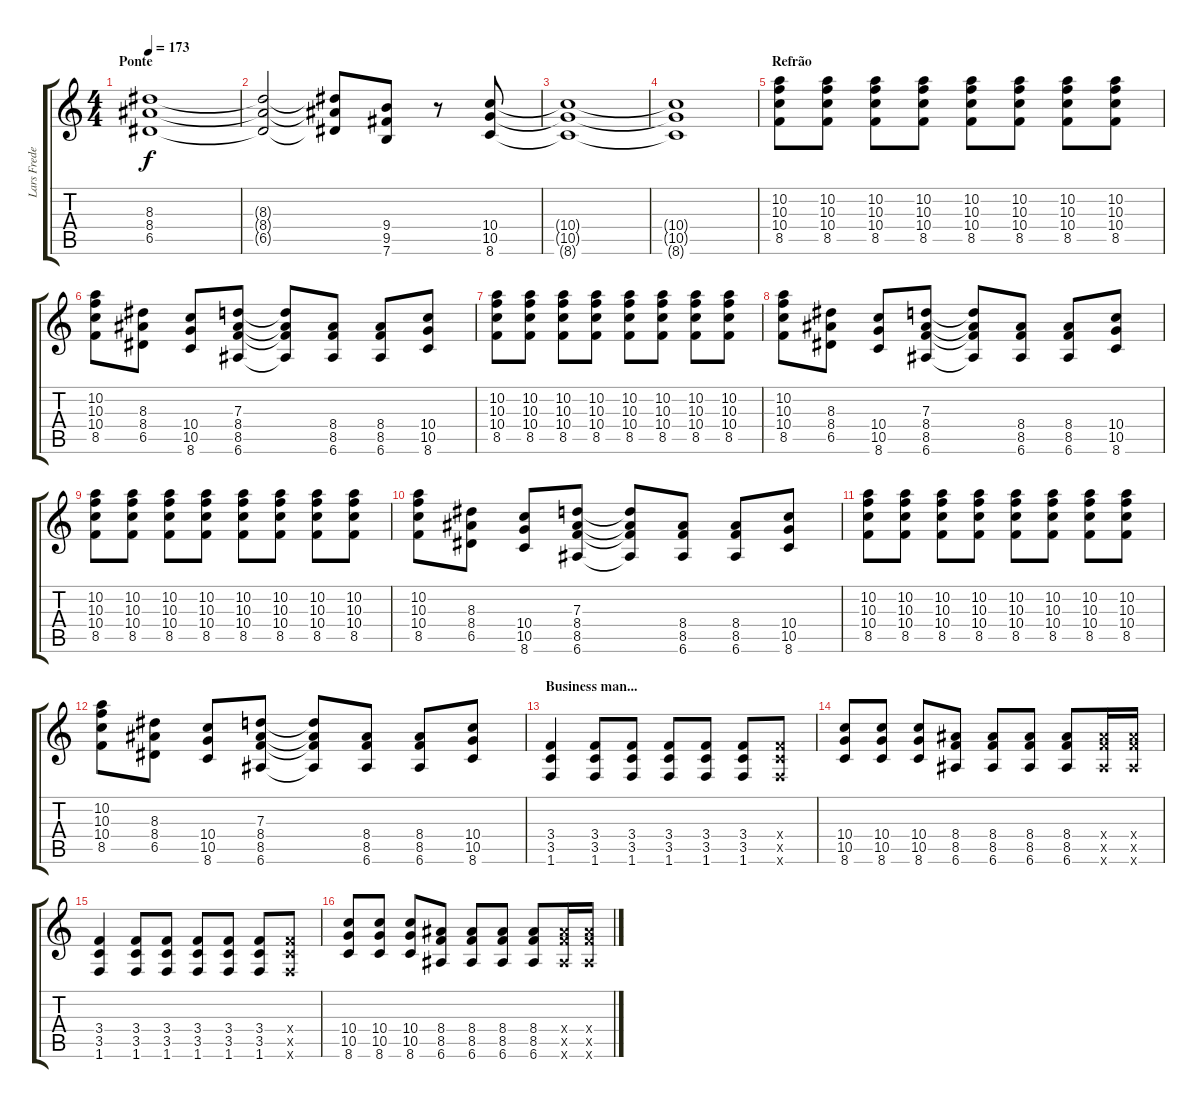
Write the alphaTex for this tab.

\track ("Lars Frederiksen" "Lars Frede") {instrument distortionguitar}
\staff {score tabs}
\tuning (E4 B3 G3 D3 A2 E2) {hide}
\ts (4 4)
\section ("" "Ponte")
\tempo 173
\clef g2
\ks c
(8.3 8.4 6.5).1{dy f} |
(8.3{t} 8.4{t} 6.5{t}).2 (8.3{t} 8.4{t} 6.5{t}).8 (9.4 9.5 7.6).8 r.8 (10.4 10.5 8.6).8 |
(10.4{t} 10.5{t} 8.6{t}).1 |
(10.4{t} 10.5{t} 8.6{t}).1 |
\section ("" "Refrão")
(10.2 10.3 10.4 8.5).8 (10.2 10.3 10.4 8.5).8 (10.2 10.3 10.4 8.5).8 (10.2 10.3 10.4 8.5).8 (10.2 10.3 10.4 8.5).8 (10.2 10.3 10.4 8.5).8 (10.2 10.3 10.4 8.5).8 (10.2 10.3 10.4 8.5).8 |
(10.2 10.3 10.4 8.5).8 (8.3 8.4 6.5).8 (10.4 10.5 8.6).8 (7.3 8.4 8.5 6.6).8 (7.3{t} 8.4{t} 8.5{t} 6.6{t}).8 (8.4 8.5 6.6).8 (8.4 8.5 6.6).8 (10.4 10.5 8.6).8 |
(10.2 10.3 10.4 8.5).8 (10.2 10.3 10.4 8.5).8 (10.2 10.3 10.4 8.5).8 (10.2 10.3 10.4 8.5).8 (10.2 10.3 10.4 8.5).8 (10.2 10.3 10.4 8.5).8 (10.2 10.3 10.4 8.5).8 (10.2 10.3 10.4 8.5).8 |
(10.2 10.3 10.4 8.5).8 (8.3 8.4 6.5).8 (10.4 10.5 8.6).8 (7.3 8.4 8.5 6.6).8 (7.3{t} 8.4{t} 8.5{t} 6.6{t}).8 (8.4 8.5 6.6).8 (8.4 8.5 6.6).8 (10.4 10.5 8.6).8 |
(10.2 10.3 10.4 8.5).8 (10.2 10.3 10.4 8.5).8 (10.2 10.3 10.4 8.5).8 (10.2 10.3 10.4 8.5).8 (10.2 10.3 10.4 8.5).8 (10.2 10.3 10.4 8.5).8 (10.2 10.3 10.4 8.5).8 (10.2 10.3 10.4 8.5).8 |
(10.2 10.3 10.4 8.5).8 (8.3 8.4 6.5).8 (10.4 10.5 8.6).8 (7.3 8.4 8.5 6.6).8 (7.3{t} 8.4{t} 8.5{t} 6.6{t}).8 (8.4 8.5 6.6).8 (8.4 8.5 6.6).8 (10.4 10.5 8.6).8 |
(10.2 10.3 10.4 8.5).8 (10.2 10.3 10.4 8.5).8 (10.2 10.3 10.4 8.5).8 (10.2 10.3 10.4 8.5).8 (10.2 10.3 10.4 8.5).8 (10.2 10.3 10.4 8.5).8 (10.2 10.3 10.4 8.5).8 (10.2 10.3 10.4 8.5).8 |
(10.2 10.3 10.4 8.5).8 (8.3 8.4 6.5).8 (10.4 10.5 8.6).8 (7.3 8.4 8.5 6.6).8 (7.3{t} 8.4{t} 8.5{t} 6.6{t}).8 (8.4 8.5 6.6).8 (8.4 8.5 6.6).8 (10.4 10.5 8.6).8 |
\section ("" "Business man...")
(3.4 3.5 1.6).4 (3.4 3.5 1.6).8 (3.4 3.5 1.6).8 (3.4 3.5 1.6).8 (3.4 3.5 1.6).8 (3.4 3.5 1.6).8 (3.4{x} 3.5{x} 1.6{x}).8 |
(10.4 10.5 8.6).8 (10.4 10.5 8.6).8 (10.4 10.5 8.6).8 (8.4 8.5 6.6).8 (8.4 8.5 6.6).8 (8.4 8.5 6.6).8 (8.4 8.5 6.6).8 (8.4{x} 8.5{x} 6.6{x}).16 (8.4{x} 8.5{x} 6.6{x}).16 |
(3.4 3.5 1.6).4 (3.4 3.5 1.6).8 (3.4 3.5 1.6).8 (3.4 3.5 1.6).8 (3.4 3.5 1.6).8 (3.4 3.5 1.6).8 (3.4{x} 3.5{x} 1.6{x}).8 |
(10.4 10.5 8.6).8 (10.4 10.5 8.6).8 (10.4 10.5 8.6).8 (8.4 8.5 6.6).8 (8.4 8.5 6.6).8 (8.4 8.5 6.6).8 (8.4 8.5 6.6).8 (8.4{x} 8.5{x} 6.6{x}).16 (8.4{x} 8.5{x} 6.6{x}).16
